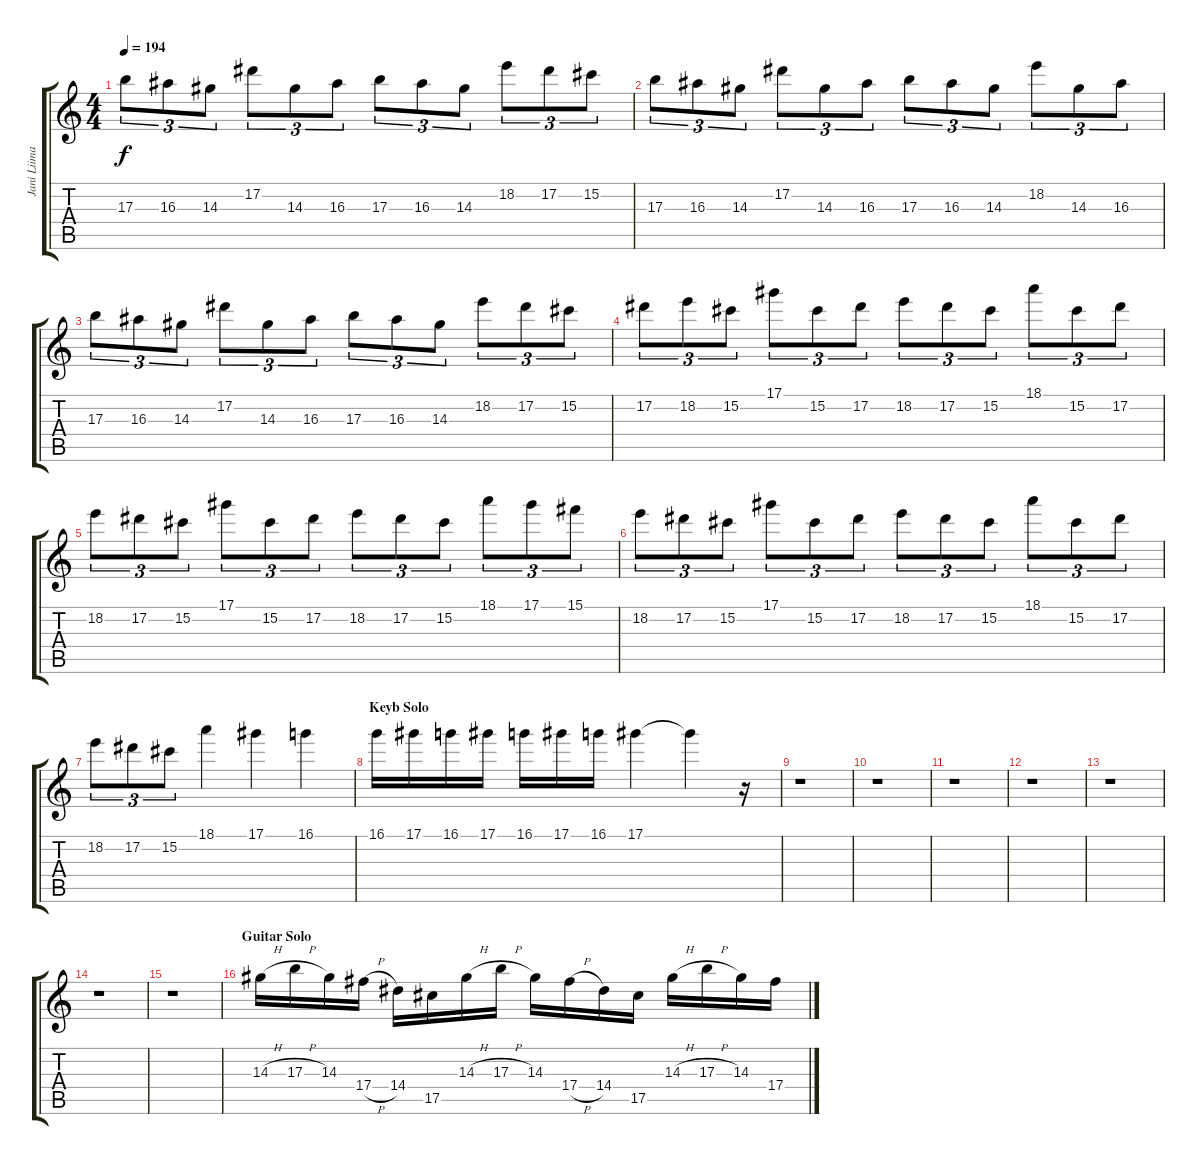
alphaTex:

\track ("Jani Liimatainen" "Jani Liima") {instrument distortionguitar}
\staff {score tabs}
\tuning (Eb4 Bb3 Gb3 Db3 Ab2 Eb2) {hide}
\ts (4 4)
\tempo 194
\clef g2
\ks c
17.3.8{tu (3 2) dy f} 16.3.8{tu (3 2)} 14.3.8{tu (3 2)} 17.2.8{tu (3 2)} 14.3.8{tu (3 2)} 16.3.8{tu (3 2)} 17.3.8{tu (3 2)} 16.3.8{tu (3 2)} 14.3.8{tu (3 2)} 18.2.8{tu (3 2)} 17.2.8{tu (3 2)} 15.2.8{tu (3 2)} |
17.3.8{tu (3 2)} 16.3.8{tu (3 2)} 14.3.8{tu (3 2)} 17.2.8{tu (3 2)} 14.3.8{tu (3 2)} 16.3.8{tu (3 2)} 17.3.8{tu (3 2)} 16.3.8{tu (3 2)} 14.3.8{tu (3 2)} 18.2.8{tu (3 2)} 14.3.8{tu (3 2)} 16.3.8{tu (3 2)} |
17.3.8{tu (3 2)} 16.3.8{tu (3 2)} 14.3.8{tu (3 2)} 17.2.8{tu (3 2)} 14.3.8{tu (3 2)} 16.3.8{tu (3 2)} 17.3.8{tu (3 2)} 16.3.8{tu (3 2)} 14.3.8{tu (3 2)} 18.2.8{tu (3 2)} 17.2.8{tu (3 2)} 15.2.8{tu (3 2)} |
17.2.8{tu (3 2)} 18.2.8{tu (3 2)} 15.2.8{tu (3 2)} 17.1.8{tu (3 2)} 15.2.8{tu (3 2)} 17.2.8{tu (3 2)} 18.2.8{tu (3 2)} 17.2.8{tu (3 2)} 15.2.8{tu (3 2)} 18.1.8{tu (3 2)} 15.2.8{tu (3 2)} 17.2.8{tu (3 2)} |
18.2.8{tu (3 2)} 17.2.8{tu (3 2)} 15.2.8{tu (3 2)} 17.1.8{tu (3 2)} 15.2.8{tu (3 2)} 17.2.8{tu (3 2)} 18.2.8{tu (3 2)} 17.2.8{tu (3 2)} 15.2.8{tu (3 2)} 18.1.8{tu (3 2)} 17.1.8{tu (3 2)} 15.1.8{tu (3 2)} |
18.2.8{tu (3 2)} 17.2.8{tu (3 2)} 15.2.8{tu (3 2)} 17.1.8{tu (3 2)} 15.2.8{tu (3 2)} 17.2.8{tu (3 2)} 18.2.8{tu (3 2)} 17.2.8{tu (3 2)} 15.2.8{tu (3 2)} 18.1.8{tu (3 2)} 15.2.8{tu (3 2)} 17.2.8{tu (3 2)} |
18.2.8{tu (3 2)} 17.2.8{tu (3 2)} 15.2.8{tu (3 2)} 18.1.4 17.1.4 16.1.4 |
\section ("" "Keyb Solo")
16.1.16 17.1.16 16.1.16 17.1.16 16.1.16 17.1.16 16.1.16 17.1.4 17.1{t}.4 r.16 |
r.1 |
r.1 |
r.1 |
r.1 |
r.1 |
r.1 |
r.1 |
\section ("" "Guitar Solo")
14.3{h}.16 17.3{h}.16 14.3.16 17.4{h}.16 14.4.16 17.5.16 14.3{h}.16 17.3{h}.16 14.3.16 17.4{h}.16 14.4.16 17.5.16 14.3{h}.16 17.3{h}.16 14.3.16 17.4{h}.16
